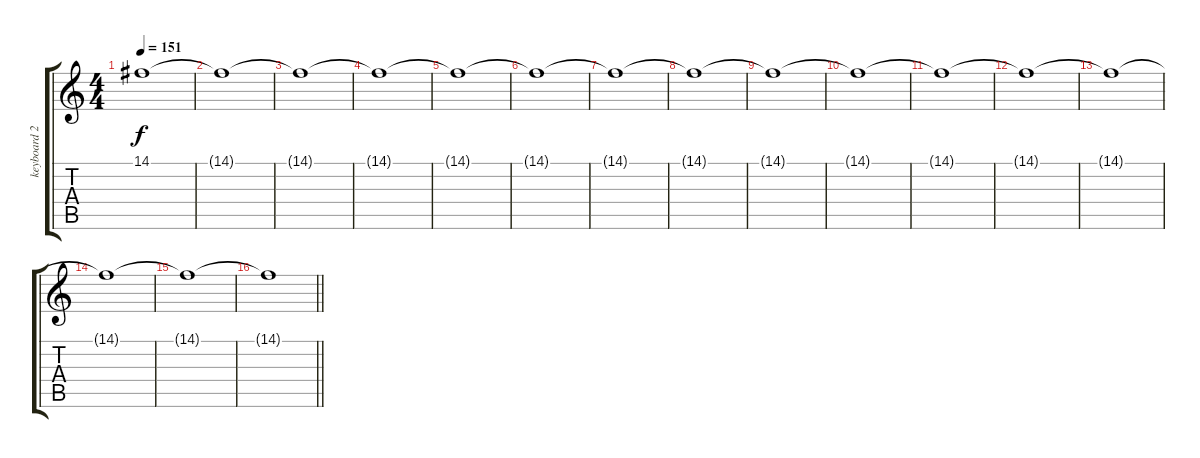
\track ("keyboard 2" "keyboard 2") {instrument stringensemble1}
\staff {score tabs}
\tuning (E4 B3 G3 D3 A2 E2) {hide}
\ts (4 4)
\tempo 151
\clef g2
\ks c
14.1{t}.1{dy f balance 0} |
14.1{t}.1 |
14.1{t}.1 |
14.1{t}.1 |
14.1{t}.1{balance 16} |
14.1{t}.1 |
14.1{t}.1 |
14.1{t}.1 |
14.1{t}.1{balance 0} |
14.1{t}.1 |
14.1{t}.1 |
14.1{t}.1 |
14.1{t}.1{balance 16} |
14.1{t}.1 |
14.1{t}.1 |
\barLineRight lightlight
14.1{t}.1
